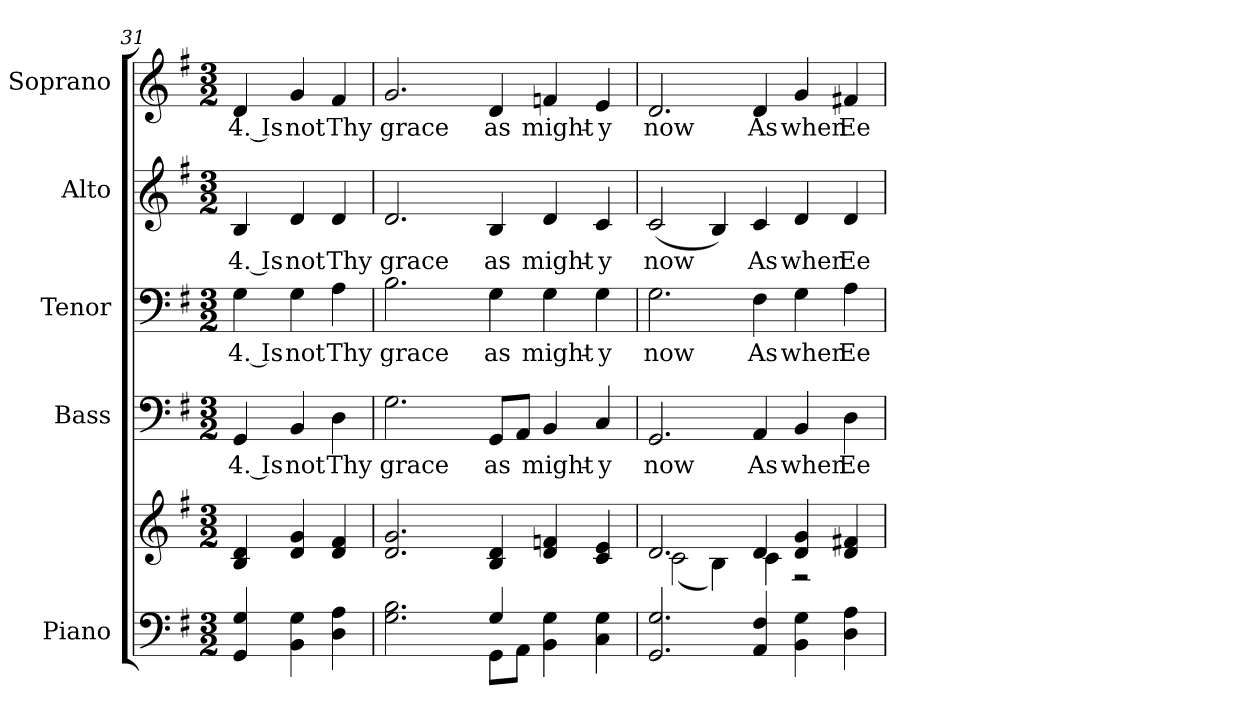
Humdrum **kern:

**kern	**kern	**kern	**text	**kern	**text	**kern	**text	**kern	**text
*part5	*part5	*part4	*part4	*part3	*part3	*part2	*part2	*part1	*part1
*staff6	*staff5	*staff4	*staff4	*staff3	*staff3	*staff2	*staff2	*staff1	*staff1
*I"Piano	*	*I"Bass	*	*I"Tenor	*	*I"Alto	*	*I"Soprano	*
*I'Pno.	*	*I'B.	*	*I'T.	*	*I'A.	*	*I'S.	*
!!LO:PB:g=z
*clefF4	*clefG2	*clefF4	*	*clefF4	*	*clefG2	*	*clefG2	*
*k[f#]	*k[f#]	*k[f#]	*	*k[f#]	*	*k[f#]	*	*k[f#]	*
*G:	*G:	*G:	*	*G:	*	*G:	*	*G:	*
*M3/2	*M3/2	*M3/2	*	*M3/2	*	*M3/2	*	*M3/2	*
=31	=31	=31	=31	=31	=31	=31	=31	=31	=31
!	!	!	!LO:LY:b:color=#000000	!	!	!	!	!	!
!	!	!	!	!	!LO:LY:b:color=#000000	!	!	!	!
!	!	!	!	!	!	!	!LO:LY:b:color=#000000	!	!
!	!	!	!	!	!	!	!	!	!LO:LY:b:color=#000000
4GGi/ 4Gi	4Bi/ 4di	4GGi/	4. Is	4Gi\	4. Is	4Bi/	4. Is	4di/	4. Is
!	!	!	!LO:LY:b:color=#000000	!	!	!	!	!	!
!	!	!	!	!	!LO:LY:b:color=#000000	!	!	!	!
!	!	!	!	!	!	!	!LO:LY:b:color=#000000	!	!
!	!	!	!	!	!	!	!	!	!LO:LY:b:color=#000000
4BBi\ 4Gi	4di/ 4gi	4BBi/	not	4Gi\	not	4di/	not	4gi/	not
!	!	!	!LO:LY:b:color=#000000	!	!	!	!	!	!
!	!	!	!	!	!LO:LY:b:color=#000000	!	!	!	!
!	!	!	!	!	!	!	!LO:LY:b:color=#000000	!	!
!	!	!	!	!	!	!	!	!	!LO:LY:b:color=#000000
4Di\ 4Ai	4di/ 4f#i	4Di\	Thy	4Ai\	Thy	4di/	Thy	4f#i/	Thy
=32	=32	=32	=32	=32	=32	=32	=32	=32	=32
*^	*	*	*	*	*	*	*	*	*
!	!	!	!	!LO:LY:b:color=#000000	!	!	!	!	!	!
!	!	!	!	!	!	!LO:LY:b:color=#000000	!	!	!	!
!	!	!	!	!	!	!	!	!LO:LY:b:color=#000000	!	!
!	!	!	!	!	!	!	!	!	!	!LO:LY:b:color=#000000
2.Gi\ 2.Bi	2ryy	2.di/ 2.gi	2.Gi\	grace	2.Bi\	grace	2.di/	grace	2.gi/	grace
.	4ryy	.	.	.	.	.	.	.	.	.
!	!	!	!	!LO:LY:b:color=#000000	!	!	!	!	!	!
!	!	!	!	!	!	!LO:LY:b:color=#000000	!	!	!	!
!	!	!	!	!	!	!	!	!LO:LY:b:color=#000000	!	!
!	!	!	!	!	!	!	!	!	!	!LO:LY:b:color=#000000
4Gi/	8GGi\L	4Bi/ 4di	8GGi/L	as	4Gi\	as	4Bi/	as	4di/	as
.	8AAi\J	.	8AAi/J	.	.	.	.	.	.	.
!	!	!	!	!LO:LY:b:color=#000000	!	!	!	!	!	!
!	!	!	!	!	!	!LO:LY:b:color=#000000	!	!	!	!
!	!	!	!	!	!	!	!	!LO:LY:b:color=#000000	!	!
!	!	!	!	!	!	!	!	!	!	!LO:LY:b:color=#000000
4BBi\ 4Gi	2ryy	4di/ 4fni	4BBi/	might-	4Gi\	might-	4di/	might-	4fni/	might-
!	!	!	!	!LO:LY:b:color=#000000	!	!	!	!	!	!
!	!	!	!	!	!	!LO:LY:b:color=#000000	!	!	!	!
!	!	!	!	!	!	!	!	!LO:LY:b:color=#000000	!	!
!	!	!	!	!	!	!	!	!	!	!LO:LY:b:color=#000000
4Ci\ 4Gi	.	4ci/ 4ei	4Ci/	-y	4Gi\	-y	4ci/	-y	4ei/	-y
*v	*v	*	*	*	*	*	*	*	*	*
!!LO:PB:g=z
=33	=33	=33	=33	=33	=33	=33	=33	=33	=33
*	*^	*	*	*	*	*	*	*	*
!	!	!	!	!LO:LY:b:color=#000000	!	!	!	!	!	!
!	!	!	!	!	!	!LO:LY:b:color=#000000	!	!	!	!
!	!	!	!	!	!	!	!	!LO:LY:b:color=#000000	!	!
!	!	!	!	!	!	!	!	!	!	!LO:LY:b:color=#000000
2.GGi/ 2.Gi	2.di/	(2ci\	2.GGi/	now	2.Gi\	now	(2ci/	now	2.di/	now
.	.	4Bi\)	.	.	.	.	4Bi/)	.	.	.
!	!	!	!	!LO:LY:b:color=#000000	!	!	!	!	!	!
!	!	!	!	!	!	!LO:LY:b:color=#000000	!	!	!	!
!	!	!	!	!	!	!	!	!LO:LY:b:color=#000000	!	!
!	!	!	!	!	!	!	!	!	!	!LO:LY:b:color=#000000
4AAi/ 4F#i	4di/	4ci\	4AAi/	As	4F#i\	As	4ci/	As	4di/	As
!	!	!	!	!LO:LY:b:color=#000000	!	!	!	!	!	!
!	!	!	!	!	!	!LO:LY:b:color=#000000	!	!	!	!
!	!	!	!	!	!	!	!	!LO:LY:b:color=#000000	!	!
!	!	!	!	!	!	!	!	!	!	!LO:LY:b:color=#000000
4BBi\ 4Gi	4di/ 4gi	2r	4BBi/	when	4Gi\	when	4di/	when	4gi/	when
!	!	!	!	!LO:LY:b:color=#000000	!	!	!	!	!	!
!	!	!	!	!	!	!LO:LY:b:color=#000000	!	!	!	!
!	!	!	!	!	!	!	!	!LO:LY:b:color=#000000	!	!
!	!	!	!	!	!	!	!	!	!	!LO:LY:b:color=#000000
4Di\ 4Ai	4di/ 4f#Xi	.	4Di\	Ee	4Ai\	Ee	4di/	Ee	4f#Xi/	Ee
*	*v	*v	*	*	*	*	*	*	*	*
=	=	=	=	=	=	=	=	=	=
*-	*-	*-	*-	*-	*-	*-	*-	*-	*-
